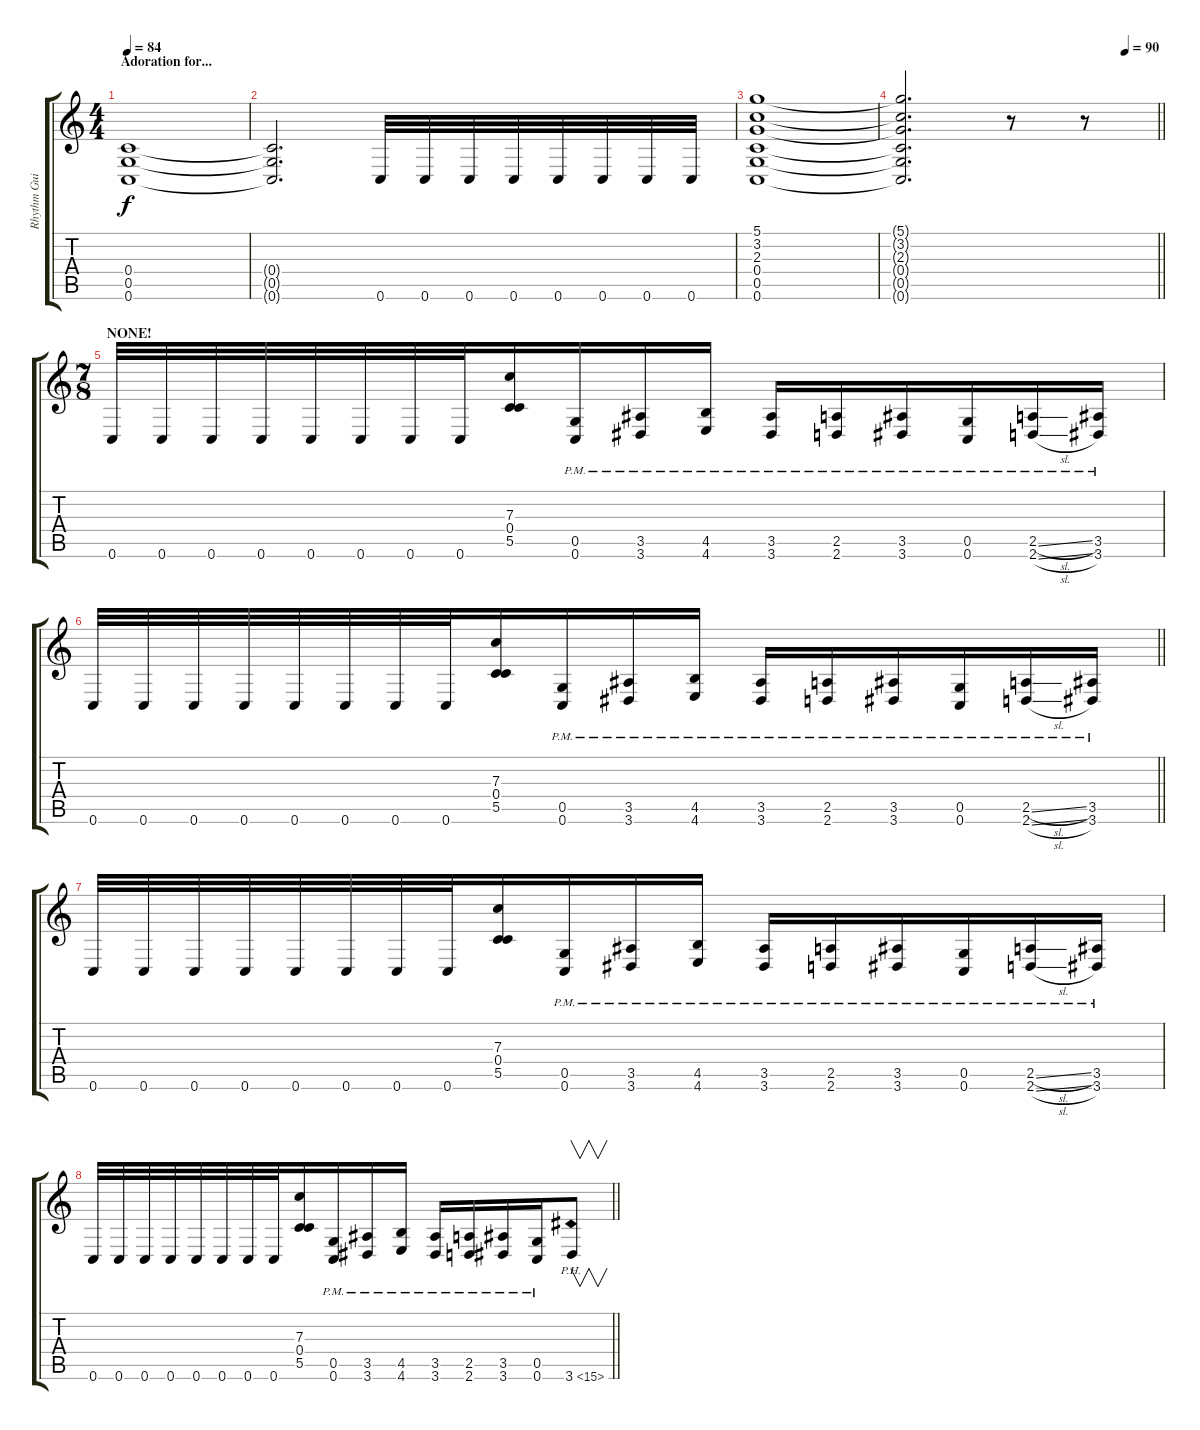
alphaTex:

\track ("Rhythm Guitar - Joe Duplantier" "Rhythm Gui") {instrument distortionguitar}
\staff {score tabs}
\tuning (D4 A3 F3 C3 G2 C2) {hide}
\ts (4 4)
\section ("" "Adoration for...")
\tempo 84
\clef g2
\ks c
(0.4 0.5 0.6).1{dy f} |
(0.4{t} 0.5{t} 0.6{t}).2{d} 0.6.32 0.6.32 0.6.32 0.6.32 0.6.32 0.6.32 0.6.32 0.6.32 |
(5.1 3.2 2.3 0.4 0.5 0.6).1 |
\tempo (90 0.875)
\barLineRight lightlight
(5.1{t} 3.2{t} 2.3{t} 0.4{t} 0.5{t} 0.6{t}).2{d} r.8 r.8 |
\ts (7 8)
\section ("" "NONE!")
0.6.32 0.6.32 0.6.32 0.6.32 0.6.32 0.6.32 0.6.32 0.6.32 (7.3 0.4 5.5).16 (0.5{pm} 0.6{pm}).16 (3.5{pm} 3.6{pm}).16 (4.5{pm} 4.6{pm}).16 (3.5{pm} 3.6{pm}).16 (2.5{pm} 2.6{pm}).16 (3.5{pm} 3.6{pm}).16 (0.5{pm} 0.6{pm}).16 (2.5{sl pm} 2.6{sl pm}).16 (3.5{pm} 3.6{pm}).16 |
\barLineRight lightlight
0.6.32 0.6.32 0.6.32 0.6.32 0.6.32 0.6.32 0.6.32 0.6.32 (7.3 0.4 5.5).16 (0.5{pm} 0.6{pm}).16 (3.5{pm} 3.6{pm}).16 (4.5{pm} 4.6{pm}).16 (3.5{pm} 3.6{pm}).16 (2.5{pm} 2.6{pm}).16 (3.5{pm} 3.6{pm}).16 (0.5{pm} 0.6{pm}).16 (2.5{sl pm} 2.6{sl pm}).16 (3.5{pm} 3.6{pm}).16 |
0.6.32 0.6.32 0.6.32 0.6.32 0.6.32 0.6.32 0.6.32 0.6.32 (7.3 0.4 5.5).16 (0.5{pm} 0.6{pm}).16 (3.5{pm} 3.6{pm}).16 (4.5{pm} 4.6{pm}).16 (3.5{pm} 3.6{pm}).16 (2.5{pm} 2.6{pm}).16 (3.5{pm} 3.6{pm}).16 (0.5{pm} 0.6{pm}).16 (2.5{sl pm} 2.6{sl pm}).16 (3.5{pm} 3.6{pm}).16 |
\barLineRight lightlight
0.6.32 0.6.32 0.6.32 0.6.32 0.6.32 0.6.32 0.6.32 0.6.32 (7.3 0.4 5.5).16 (0.5{pm} 0.6{pm}).16 (3.5{pm} 3.6{pm}).16 (4.5{pm} 4.6{pm}).16 (3.5{pm} 3.6{pm}).16 (2.5{pm} 2.6{pm}).16 (3.5{pm} 3.6{pm}).16 (0.5{pm} 0.6{pm}).16 3.6{ph 12}.8{v}
